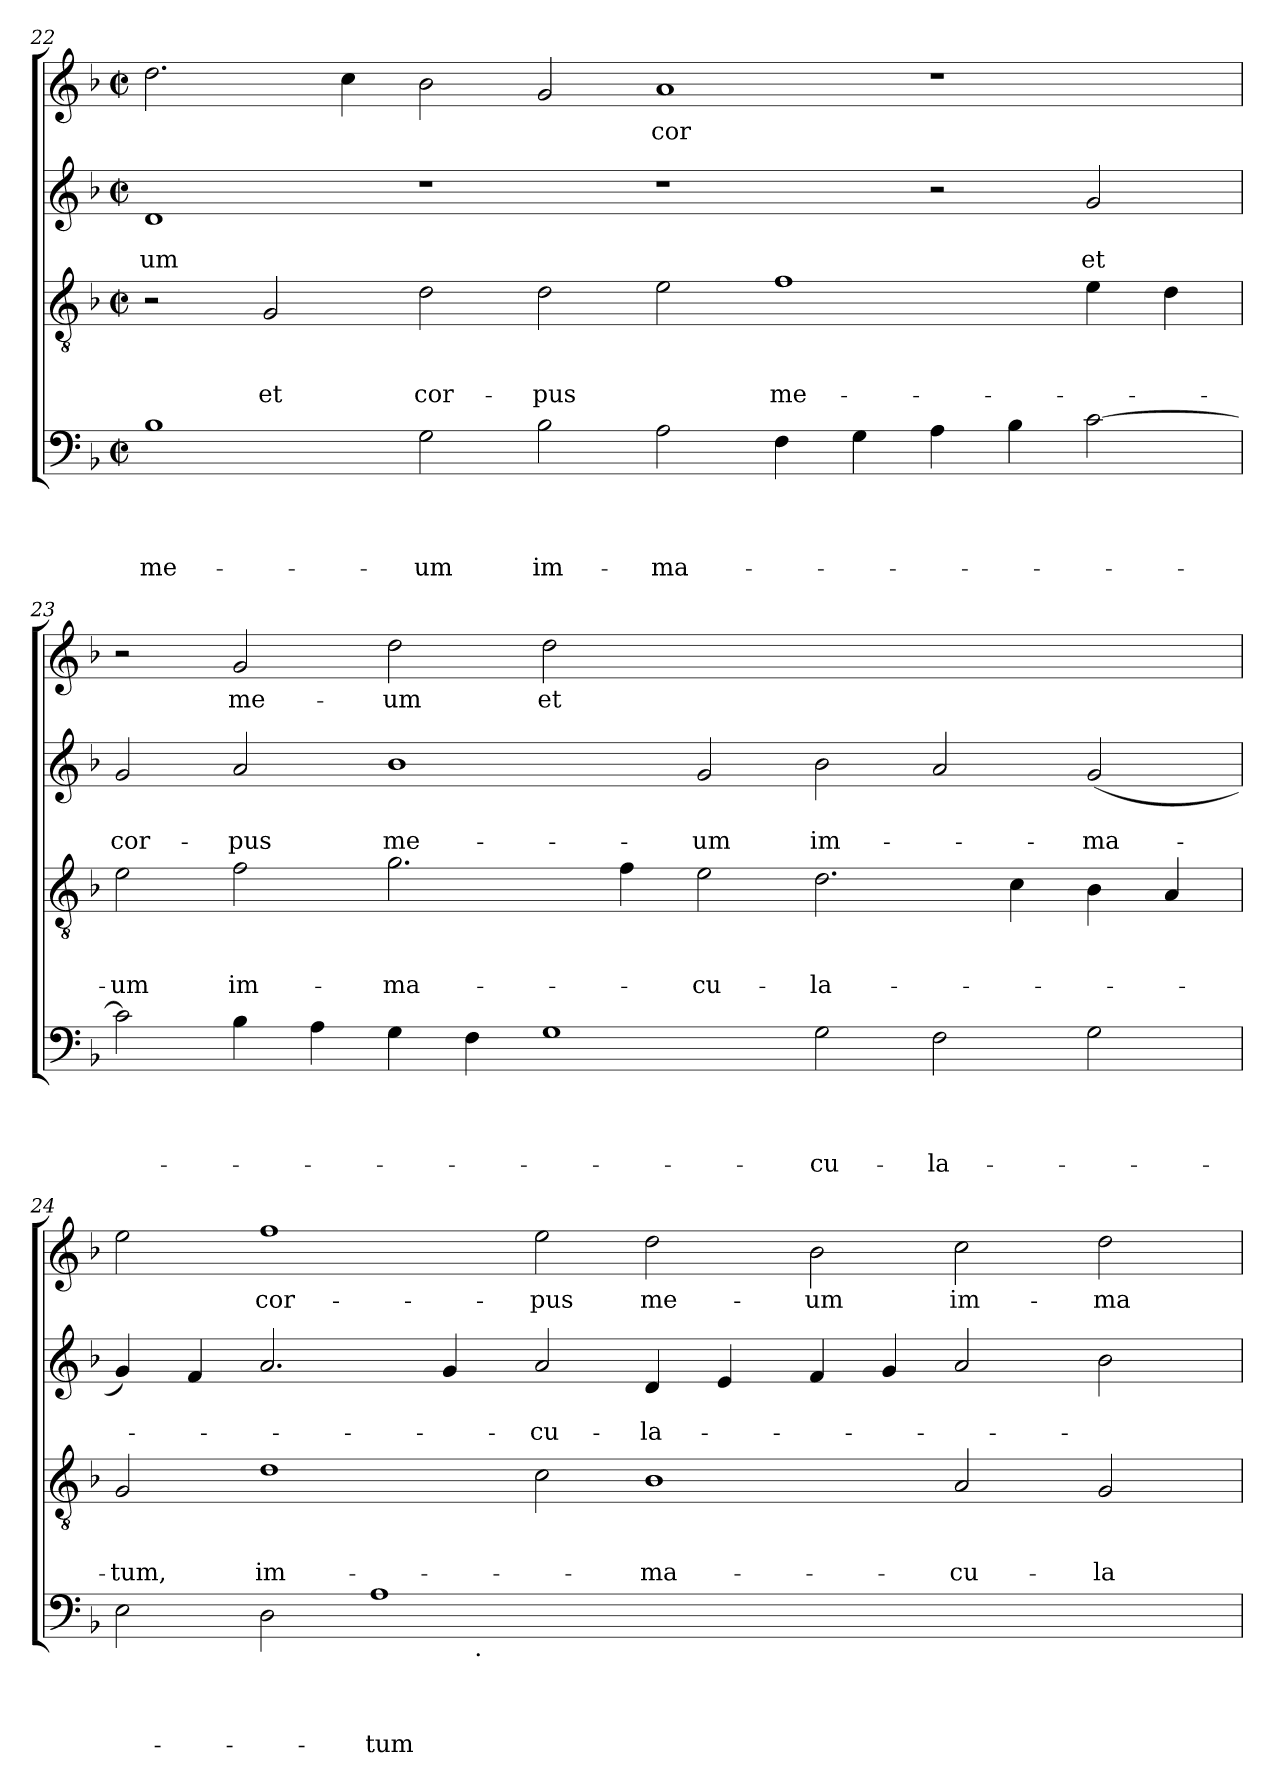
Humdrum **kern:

**kern	**text	**text	**text	**text	**kern	**text	**text	**text	**kern	**text	**text	**kern	**text
*part4	*part4	*part4	*part4	*part4	*part3	*part3	*part3	*part3	*part2	*part2	*part2	*part1	*part1
*staff4	*staff4	*staff4	*staff4	*staff4	*staff3	*staff3	*staff3	*staff3	*staff2	*staff2	*staff2	*staff1	*staff1
*clefF4	*	*	*	*	*clefGv2	*	*	*	*clefG2	*	*	*clefG2	*
*k[b-]	*	*	*	*	*k[b-]	*	*	*	*k[b-]	*	*	*k[b-]	*
*F:	*	*	*	*	*F:	*	*	*	*F:	*	*	*F:	*
*M2/2	*	*	*	*	*M2/2	*	*	*	*M2/2	*	*	*M2/2	*
*met(c|)	*	*	*	*	*met(c|)	*	*	*	*met(c|)	*	*	*met(c|)	*
=22	=22	=22	=22	=22	=22	=22	=22	=22	=22	=22	=22	=22	=22
!	!	!	!	!LO:LY:b	!	!	!	!	!	!	!LO:LY:b	!	!
1B-	.	.	.	me-	2r	.	.	.	1d	.	-um	2.dd\	.
!	!	!	!	!	!	!	!	!LO:LY:b	!	!	!	!	!
.	.	.	.	.	2G/	.	.	et	.	.	.	.	.
.	.	.	.	.	.	.	.	.	.	.	.	4cc\	.
!	!	!	!	!LO:LY:b	!	!	!	!LO:LY:b	!	!	!	!	!
2G\	.	.	.	-um	2d\	.	.	cor-	1r	.	.	2b-\	.
!	!	!	!	!LO:LY:b	!	!	!	!LO:LY:b	!	!	!	!	!
2B-\	.	.	.	im-	2d\	.	.	-pus	.	.	.	2g/	.
!	!	!	!	!LO:LY:b	!	!	!	!	!	!	!	!	!LO:LY:b
2A\	.	.	.	-ma-	2e\	.	.	.	1r	.	.	1a	cor
!	!	!	!	!	!	!	!	!LO:LY:b	!	!	!	!	!
4F\	.	.	.	.	1f	.	.	me-	.	.	.	.	.
4G\	.	.	.	.	.	.	.	.	.	.	.	.	.
4A\	.	.	.	.	.	.	.	.	2r	.	.	1r	.
4B-\	.	.	.	.	.	.	.	.	.	.	.	.	.
!	!	!	!	!	!	!	!	!	!	!	!LO:LY:b	!	!
[<2c\	.	.	.	.	4e\	.	.	.	2g/	.	et	.	.
.	.	.	.	.	4d\	.	.	.	.	.	.	.	.
!!LO:LB:g=z
=23	=23	=23	=23	=23	=23	=23	=23	=23	=23	=23	=23	=23	=23
!	!	!	!	!	!	!	!	!LO:LY:b	!	!	!LO:LY:b	!	!
2c\]	.	.	.	.	2e\	.	.	-um	2g/	.	cor-	2r	.
!	!	!	!	!	!	!	!	!LO:LY:b	!	!	!LO:LY:b:rj	!	!LO:LY:b
4B-\	.	.	.	.	2f\	.	.	im-	2a/	.	-pus	2g/	me-
4A\	.	.	.	.	.	.	.	.	.	.	.	.	.
!	!	!	!	!	!	!	!	!LO:LY:b	!	!	!LO:LY:b	!	!LO:LY:b
4G\	.	.	.	.	2.g\	.	.	-ma-	1b-	.	me-	2dd\	-um
4F\	.	.	.	.	.	.	.	.	.	.	.	.	.
!	!	!	!	!	!	!	!	!	!	!	!	!	!LO:LY:b
1G	.	.	.	.	.	.	.	.	.	.	.	2dd\	et
.	.	.	.	.	4f\	.	.	.	.	.	.	.	.
!	!	!	!	!	!	!	!	!LO:LY:b	!	!	!LO:LY:b	!	!
.	.	.	.	.	2e\	.	.	-cu-	2g/	.	-um	0ryy	.
!	!	!	!	!LO:LY:b	!	!	!	!LO:LY:b	!	!	!LO:LY:b	!	!
2G\	.	.	.	-cu-	2.d\	.	.	-la-	2b-\	.	im-	.	.
!	!	!	!	!LO:LY:b	!	!	!	!	!	!	!	!	!
2F\	.	.	.	-la-	.	.	.	.	2a/	.	.	.	.
.	.	.	.	.	4c\	.	.	.	.	.	.	.	.
!	!	!	!	!	!	!	!	!	!	!	!LO:LY:b	!	!
2G\	.	.	.	.	4B-\	.	.	.	(<2g/	.	-ma-	.	.
.	.	.	.	.	4A/	.	.	.	.	.	.	.	.
=24	=24	=24	=24	=24	=24	=24	=24	=24	=24	=24	=24	=24	=24
!	!	!	!	!	!	!	!	!LO:LY:b	!	!	!	!	!
*^	*	*	*	*	*	*	*	*	*	*	*	*	*
2E\	1ryy	.	.	.	.	2G/	.	.	-tum,	4g/)	.	.	2ee\	.
.	.	.	.	.	.	.	.	.	.	4f/	.	.	.	.
!	!	!	!	!	!	!	!	!	!LO:LY:b	!	!	!	!	!LO:LY:b
2D\	.	.	.	.	.	1d	.	.	im-	2.a/	.	.	1ff	cor-
!	!	!	!	!	!LO:LY:b	!	!	!	!	!	!	!	!	!
1A	4ryy	.	.	.	-tum	.	.	.	.	.	.	.	.	.
.	16ryy	.	.	.	.	.	.	.	.	4g/	.	.	.	.
!	!LO:TX:b:t=.	!	!	!	!	!	!	!	!	!	!	!	!	!
.	1ryy	.	.	.	.	.	.	.	.	.	.	.	.	.
!	!	!	!	!	!	!	!	!	!	!	!	!LO:LY:b	!	!LO:LY:b
.	.	.	.	.	.	2c\	.	.	.	2a/	.	-cu-	2ee\	-pus
!	!	!	!	!	!	!	!	!	!LO:LY:b	!	!	!LO:LY:b	!	!LO:LY:b
0ryy	.	.	.	.	.	1B-	.	.	-ma-	4d/	.	-la-	2dd\	me-
.	.	.	.	.	.	.	.	.	.	4e/	.	.	.	.
.	1ryy	.	.	.	.	.	.	.	.	.	.	.	.	.
!	!	!	!	!	!	!	!	!	!	!	!	!	!	!LO:LY:b
.	.	.	.	.	.	.	.	.	.	4f/	.	.	2b-\	-um
.	.	.	.	.	.	.	.	.	.	4g/	.	.	.	.
!	!	!	!	!	!	!	!	!	!LO:LY:b	!	!	!	!	!LO:LY:b
.	.	.	.	.	.	2A/	.	.	-cu-	2a/	.	.	2cc\	im-
.	2ryy	.	.	.	.	.	.	.	.	.	.	.	.	.
!	!	!	!	!	!	!	!	!	!LO:LY:b	!	!	!	!	!LO:LY:b
.	.	.	.	.	.	2G/	.	.	-la-	2b-\	.	.	2dd\	-ma-
.	8.ryy	.	.	.	.	.	.	.	.	.	.	.	.	.
*v	*v	*	*	*	*	*	*	*	*	*	*	*	*	*
=	=	=	=	=	=	=	=	=	=	=	=	=	=
*-	*-	*-	*-	*-	*-	*-	*-	*-	*-	*-	*-	*-	*-
